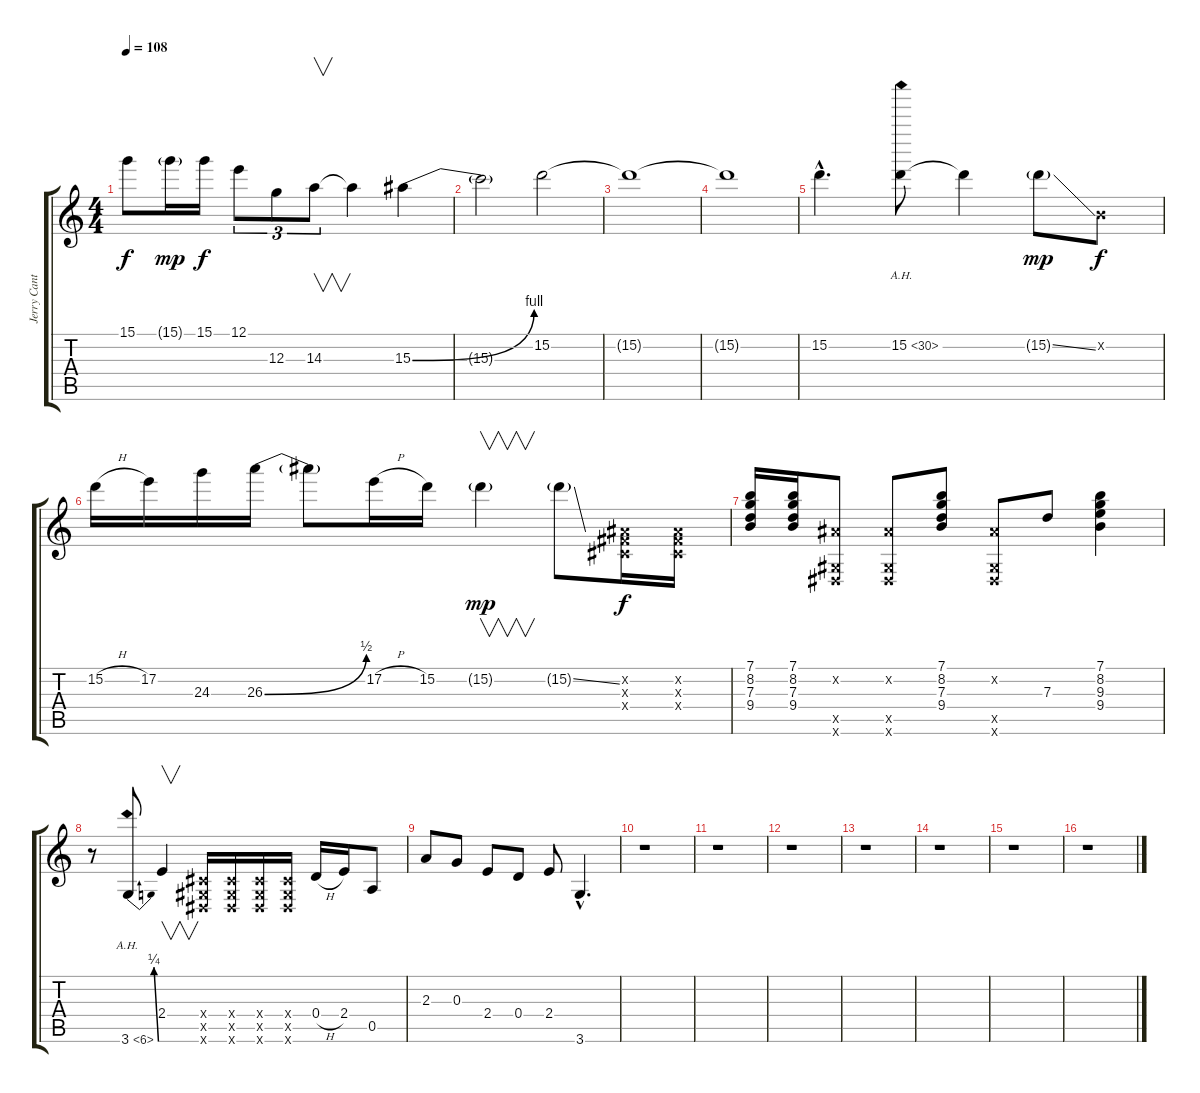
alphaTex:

\track ("Jerry Cantrell- Solo 1" "Jerry Cant") {instrument distortionguitar}
\staff {score tabs}
\tuning (E4 B3 G3 D3 A2 E2) {hide}
\ts (4 4)
\tempo 108
\clef g2
\ks c
15.1{t}.8{dy f} 15.1{g}.16{dy mp} 15.1.16{dy f} 12.1.8{tu (3 2)} 12.3.8{tu (3 2)} 14.3.8{v tu (3 2)} 14.3{t}.4 15.3{be (bend 0 0 60 4)}.4 |
15.3{t}.2 15.2.2 |
15.2{t}.1 |
15.2{t}.1 |
15.2{hac}.4{d} 15.2{ah 15}.8 15.2{t}.4 15.2{ss g}.8{dy mp} 0.2{x}.8{dy f} |
15.2{h}.16 17.2.16 24.3.16 26.3{be (bend 0 0 60 2)}.16 26.3{t}.8 17.2{h}.16 15.2.16 15.2{g}.4{v dy mp} 15.2{ss g}.8 (-1.2{x} -1.3{x} -1.4{x}).16{dy f} (-1.2{x} -1.3{x} -1.4{x}).16 |
(7.1 8.2 7.3 9.4).16 (7.1 8.2 7.3 9.4).16 (-1.2{x} -1.5{x} -1.6{x}).8 (-1.2{x} -1.5{x} -1.6{x}).8 (7.1 8.2 7.3 9.4).8 (-1.2{x} -1.5{x} -1.6{x}).8 7.3.8 (7.1 8.2 9.3 9.4).4 |
r.8 3.6{be (bend 0 0 60 1) ah 3}.8 2.4.4{v} (-1.4{x} -1.5{x} -1.6{x}).16 (-1.4{x} -1.5{x} -1.6{x}).16 (-1.4{x} -1.5{x} -1.6{x}).16 (-1.4{x} -1.5{x} -1.6{x}).16 0.4{h}.16 2.4.16 0.5.8 |
2.3.8 0.3.8 2.4.8 0.4.8 2.4.8 3.6{hac}.4{d} |
r.1 |
r.1 |
r.1 |
r.1 |
r.1 |
r.1 |
r.1
